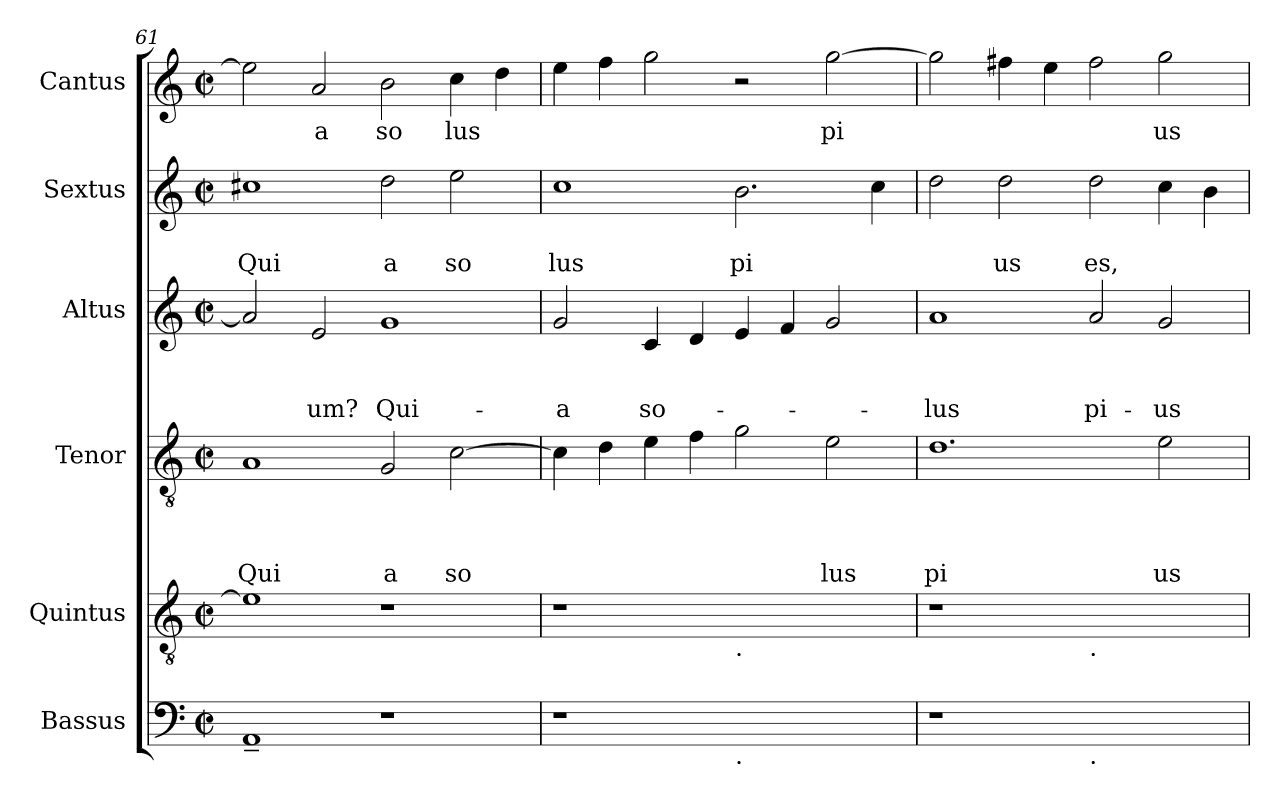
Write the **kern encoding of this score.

**kern	**text	**kern	**text	**kern	**text	**text	**text	**text	**kern	**text	**text	**text	**kern	**text	**text	**kern	**text
*part6	*part6	*part5	*part5	*part4	*part4	*part4	*part4	*part4	*part3	*part3	*part3	*part3	*part2	*part2	*part2	*part1	*part1
*staff6	*staff6	*staff5	*staff5	*staff4	*staff4	*staff4	*staff4	*staff4	*staff3	*staff3	*staff3	*staff3	*staff2	*staff2	*staff2	*staff1	*staff1
*I"Bassus	*	*I"Quintus	*	*I"Tenor	*	*	*	*	*I"Altus	*	*	*	*I"Sextus	*	*	*I"Cantus	*
!!LO:PB:g=z
*clefF4	*	*clefGv2	*	*clefGv2	*	*	*	*	*clefG2	*	*	*	*clefG2	*	*	*clefG2	*
*k[]	*	*k[]	*	*k[]	*	*	*	*	*k[]	*	*	*	*k[]	*	*	*k[]	*
*C:	*	*C:	*	*C:	*	*	*	*	*C:	*	*	*	*C:	*	*	*C:	*
*M2/2	*	*M2/2	*	*M2/2	*	*	*	*	*M2/2	*	*	*	*M2/2	*	*	*M2/2	*
*met(c|)	*	*met(c|)	*	*met(c|)	*	*	*	*	*met(c|)	*	*	*	*met(c|)	*	*	*met(c|)	*
=61	=61	=61	=61	=61	=61	=61	=61	=61	=61	=61	=61	=61	=61	=61	=61	=61	=61
!	!	!	!	!	!	!	!	!LO:LY:b	!	!	!	!	!	!	!LO:LY:b	!	!
1AA~<	.	1e]	.	1A	.	.	.	Qui	2a/]	.	.	.	1cc#X	.	Qui	2ee\]	.
!	!	!	!	!	!	!	!	!	!	!	!	!LO:LY:b	!	!	!	!	!LO:LY:b
.	.	.	.	.	.	.	.	.	2e/	.	.	um?	.	.	.	2a/	a
!	!	!	!	!	!	!	!	!LO:LY:b	!	!	!	!LO:LY:b	!	!	!LO:LY:b	!	!LO:LY:b
1r	.	1r	.	2G/	.	.	.	a	1g	.	.	Qui-	2dd\	.	a	2b\	so
!	!	!	!	!	!	!	!	!LO:LY:b	!	!	!	!	!	!	!LO:LY:b	!	!LO:LY:b
.	.	.	.	[>2c\	.	.	.	so	.	.	.	.	2ee\	.	so	4cc\	lus
.	.	.	.	.	.	.	.	.	.	.	.	.	.	.	.	4dd\	.
=62	=62	=62	=62	=62	=62	=62	=62	=62	=62	=62	=62	=62	=62	=62	=62	=62	=62
!	!	!	!	!	!	!	!	!	!	!	!	!LO:LY:b	!	!	!LO:LY:b	!	!
1r	.	1r	.	4c\]	.	.	.	.	2g/	.	.	-a	1cc	.	lus	4ee\	.
.	.	.	.	4d\	.	.	.	.	.	.	.	.	.	.	.	4ff\	.
!	!	!	!	!	!	!	!	!	!	!	!	!LO:LY:b	!	!	!	!	!
.	.	.	.	4e\	.	.	.	.	4c/	.	.	so-	.	.	.	2gg\	.
.	.	.	.	4f\	.	.	.	.	4d/	.	.	.	.	.	.	.	.
!	!	!LO:TX:b:t=.	!	!	!	!	!	!	!	!	!	!	!	!	!	!	!
!LO:TX:b:t=.	!	!	!	!	!	!	!	!	!	!	!	!	!	!	!	!	!
!	!	!	!	!	!	!	!	!	!	!	!	!	!	!	!LO:LY:b	!	!
1ryy	.	1ryy	.	2g\	.	.	.	.	4e/	.	.	.	2.b\	.	pi	2r	.
.	.	.	.	.	.	.	.	.	4f/	.	.	.	.	.	.	.	.
!	!	!	!	!	!	!	!	!LO:LY:b	!	!	!	!	!	!	!	!	!LO:LY:b
.	.	.	.	2e\	.	.	.	lus	2g/	.	.	.	.	.	.	[>2gg\	pi
.	.	.	.	.	.	.	.	.	.	.	.	.	4cc\	.	.	.	.
=63	=63	=63	=63	=63	=63	=63	=63	=63	=63	=63	=63	=63	=63	=63	=63	=63	=63
!	!	!	!	!	!	!	!	!LO:LY:b	!	!	!	!LO:LY:b	!	!	!	!	!
1r	.	1r	.	1.d	.	.	.	pi	1a	.	.	-lus	2dd\	.	.	2gg\]	.
!	!	!	!	!	!	!	!	!	!	!	!	!	!	!	!LO:LY:b	!	!
.	.	.	.	.	.	.	.	.	.	.	.	.	2dd\	.	us	4ff#X\	.
.	.	.	.	.	.	.	.	.	.	.	.	.	.	.	.	4ee\	.
!	!	!LO:TX:b:t=.	!	!	!	!	!	!	!	!	!	!	!	!	!	!	!
!LO:TX:b:t=.	!	!	!	!	!	!	!	!	!	!	!	!	!	!	!	!	!
!	!	!	!	!	!	!	!	!	!	!	!	!LO:LY:b	!	!	!LO:LY:b	!	!
1ryy	.	1ryy	.	.	.	.	.	.	2a/	.	.	pi-	2dd\	.	es,	2ff#\	.
!	!	!	!	!	!	!	!	!LO:LY:b	!	!	!	!LO:LY:b	!	!	!	!	!LO:LY:b
.	.	.	.	2e\	.	.	.	us	2g/	.	.	-us	4cc\	.	.	2gg\	us
.	.	.	.	.	.	.	.	.	.	.	.	.	4b\	.	.	.	.
=	=	=	=	=	=	=	=	=	=	=	=	=	=	=	=	=	=
*-	*-	*-	*-	*-	*-	*-	*-	*-	*-	*-	*-	*-	*-	*-	*-	*-	*-
